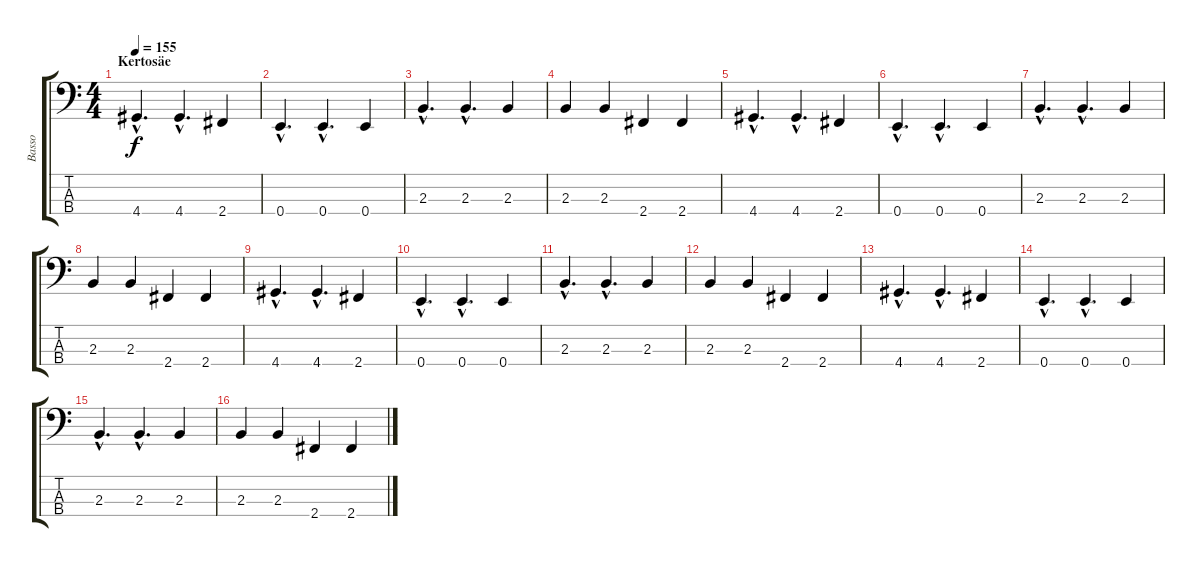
\track ("Basso" "Basso") {instrument electricbassfinger}
\staff {score tabs}
\tuning (G2 D2 A1 E1) {hide}
\ts (4 4)
\section ("" "Kertosäe")
\tempo 155
\clef f4
\ks c
4.4{hac}.4{d dy f} 4.4{hac}.4{d} 2.4.4 |
0.4{hac}.4{d} 0.4{hac}.4{d} 0.4.4 |
2.3{hac}.4{d} 2.3{hac}.4{d} 2.3.4 |
2.3.4 2.3.4 2.4.4 2.4.4 |
4.4{hac}.4{d} 4.4{hac}.4{d} 2.4.4 |
0.4{hac}.4{d} 0.4{hac}.4{d} 0.4.4 |
2.3{hac}.4{d} 2.3{hac}.4{d} 2.3.4 |
2.3.4 2.3.4 2.4.4 2.4.4 |
4.4{hac}.4{d} 4.4{hac}.4{d} 2.4.4 |
0.4{hac}.4{d} 0.4{hac}.4{d} 0.4.4 |
2.3{hac}.4{d} 2.3{hac}.4{d} 2.3.4 |
2.3.4 2.3.4 2.4.4 2.4.4 |
4.4{hac}.4{d} 4.4{hac}.4{d} 2.4.4 |
0.4{hac}.4{d} 0.4{hac}.4{d} 0.4.4 |
2.3{hac}.4{d} 2.3{hac}.4{d} 2.3.4 |
2.3.4 2.3.4 2.4.4 2.4.4
